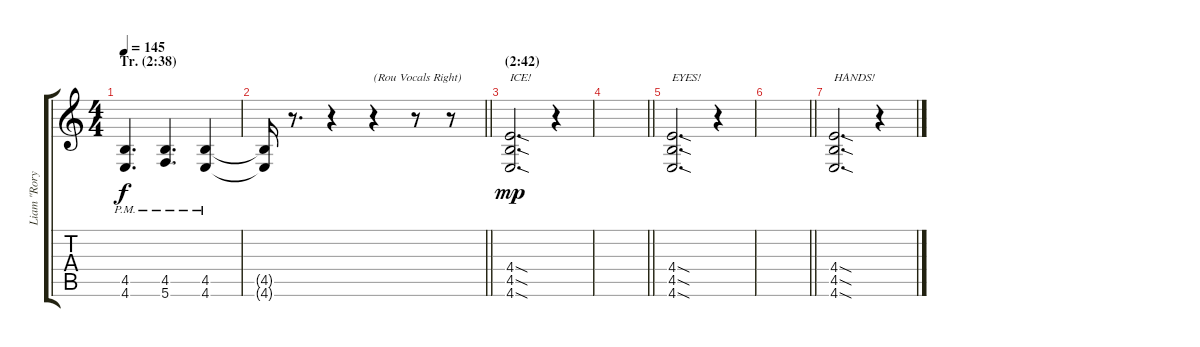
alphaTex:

\track ("Liam \"Rory\" Clewlow [Guitar Right]" "Liam \"Rory") {instrument overdrivenguitar}
\staff {score tabs}
\tuning (D4 A3 F3 C3 G2 C2) {hide}
\ts (4 4)
\section ("" "Tr. (2:38)")
\tempo 145
\clef g2
\ks c
(4.5{pm} 4.6{pm}).4{d dy f} (4.5{pm} 5.6{pm}).4{d} (4.5{pm} 4.6{pm}).4 |
\barLineRight lightlight
(4.5{t} 4.6{t}).16 r.8{d} r.4 r.4{txt "(Rou Vocals Right)" instrument lead1square} r.8 r.8 |
\section ("" "(2:42)")
(4.4{sod} 4.5{sod} 4.6{sod}).2{d txt "ICE!" dy mp} r.4 |
\barLineRight lightlight
|
(4.4{sod} 4.5{sod} 4.6{sod}).2{d txt "EYES!"} r.4 |
\barLineRight lightlight
|
(4.4{sod} 4.5{sod} 4.6{sod}).2{d txt "HANDS!"} r.4
